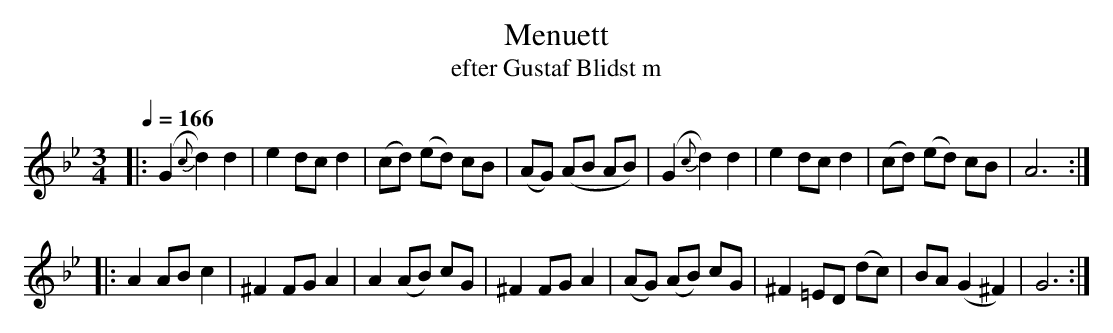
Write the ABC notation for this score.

X:1
T:Menuett
T:efter Gustaf Blidst m
M:3/4
K:Gm
L:1/8
Q:1/4 = 166
|:(G2 {c}d2) d2 | e2 dc d2| (cd) (ed) cB |(AG) (AB AB)| (G2 {c}d2) d2 | e2 dc d2| (cd) (ed) cB | A6 :|
|: A2 AB c2| ^F2 FG A2| A2 (AB) cG | ^F2 FG A2| (AG) (AB) cG | ^F2 =ED (dc) | BA (G2 ^F2) | G6 :|
